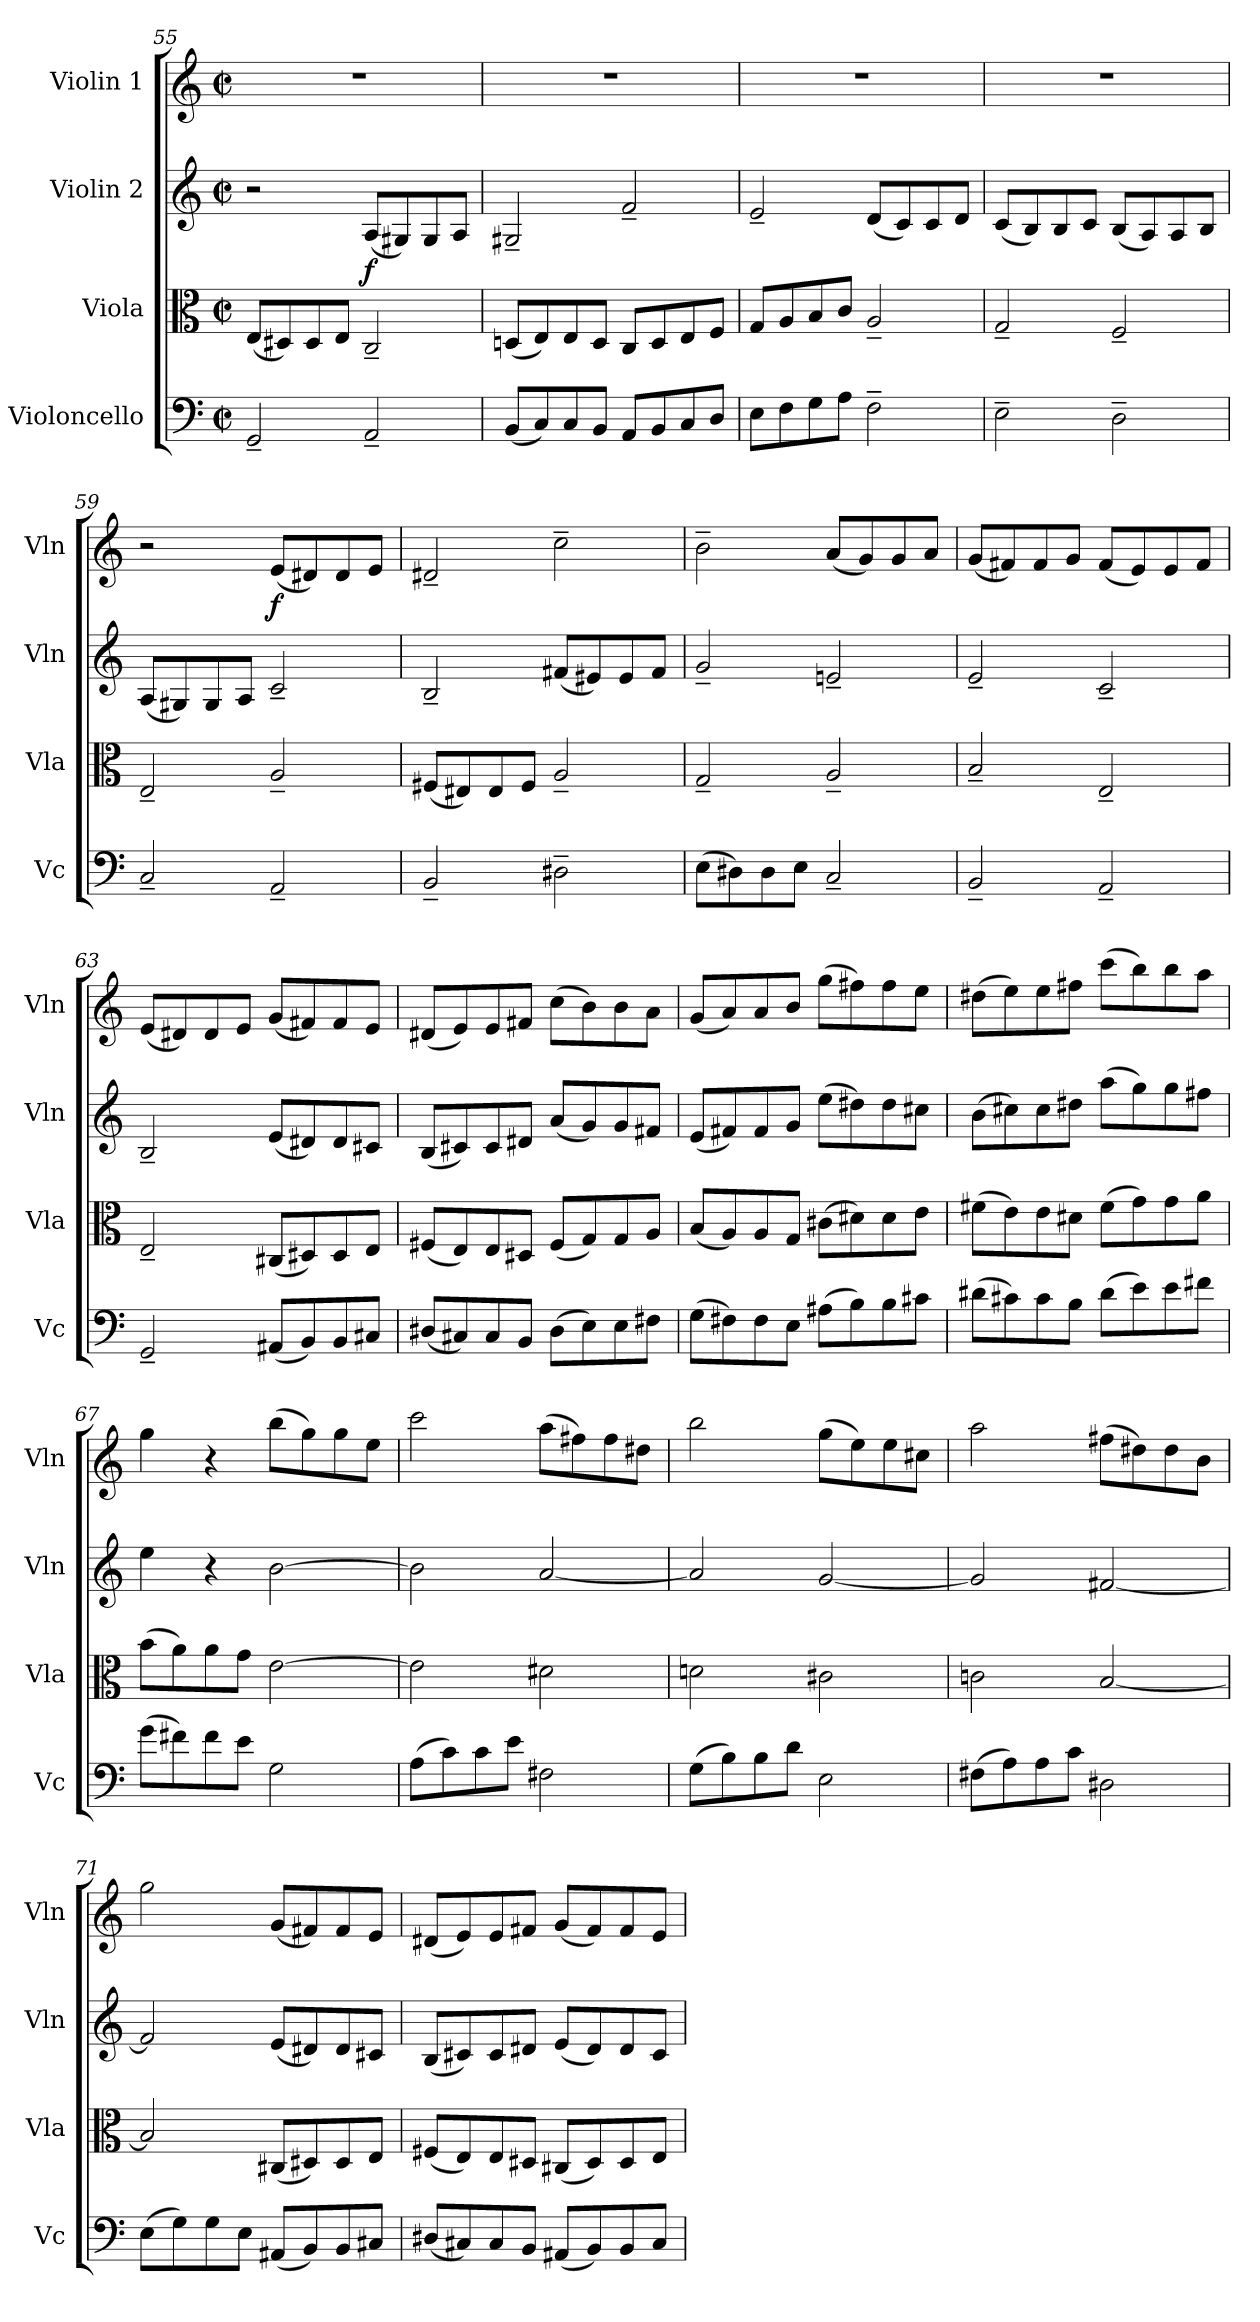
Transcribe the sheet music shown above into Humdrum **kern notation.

**kern	**kern	**kern	**dynam	**kern	**dynam
*part4	*part3	*part2	*part2	*part1	*part1
*staff4	*staff3	*staff2	*staff2	*staff1	*staff1
*I"Violoncello	*I"Viola	*I"Violin 2	*	*I"Violin 1	*
*I'Vc	*I'Vla	*I'Vln	*	*I'Vln	*
*clefF4	*clefC3	*clefG2	*	*clefG2	*
*k[]	*k[]	*k[]	*	*k[]	*
*M2/2	*M2/2	*M2/2	*	*M2/2	*
*met(c|)	*met(c|)	*met(c|)	*	*met(c|)	*
=55	=55	=55	=55	=55	=55
2GG~/	(<8E/L	2r	.	1r	.
.	8D#X/)	.	.	.	.
.	8D#/	.	.	.	.
.	8E/J	.	.	.	.
!	!	!	!LO:DY:b	!	!
2AA~/	2C~/	(<8A/L	f	.	.
.	.	8G#X/)	.	.	.
.	.	8G#/	.	.	.
.	.	8A/J	.	.	.
=56	=56	=56	=56	=56	=56
(<8BB/L	(<8Dn/L	2G#X~/	.	1r	.
8C/)	8E/)	.	.	.	.
8C/	8E/	.	.	.	.
8BB/J	8D/J	.	.	.	.
8AA/L	8C/L	2f~/	.	.	.
8BB/	8D/	.	.	.	.
8C/	8E/	.	.	.	.
8D/J	8F/J	.	.	.	.
=57	=57	=57	=57	=57	=57
8E\L	8G/L	2e~/	.	1r	.
8F\	8A/	.	.	.	.
8G\	8B/	.	.	.	.
8A\J	8c/J	.	.	.	.
2F~\	2A~/	(<8d/L	.	.	.
.	.	8c/)	.	.	.
.	.	8c/	.	.	.
.	.	8d/J	.	.	.
=58	=58	=58	=58	=58	=58
2E~\	2G~/	(<8c/L	.	1r	.
.	.	8B/)	.	.	.
.	.	8B/	.	.	.
.	.	8c/J	.	.	.
2D~\	2F~/	(<8B/L	.	.	.
.	.	8A/)	.	.	.
.	.	8A/	.	.	.
.	.	8B/J	.	.	.
=59	=59	=59	=59	=59	=59
2C~/	2E~/	(<8A/L	.	2r	.
.	.	8G#X/)	.	.	.
.	.	8G#/	.	.	.
.	.	8A/J	.	.	.
!	!	!	!	!	!LO:DY:b
2AA~/	2A~/	2c~/	.	(<8e/L	f
.	.	.	.	8d#X/)	.
.	.	.	.	8d#/	.
.	.	.	.	8e/J	.
!!LO:LB:g=z
=60	=60	=60	=60	=60	=60
2BB~/	(<8F#X/L	2B~/	.	2d#X~/	.
.	8E#X/)	.	.	.	.
.	8E#/	.	.	.	.
.	8F#/J	.	.	.	.
2D#X~\	2A~/	(<8f#X/L	.	2cc~\	.
.	.	8e#X/)	.	.	.
.	.	8e#/	.	.	.
.	.	8f#/J	.	.	.
=61	=61	=61	=61	=61	=61
(>8E\L	2G~/	2g~/	.	2b~\	.
8D#X\)	.	.	.	.	.
8D#\	.	.	.	.	.
8E\J	.	.	.	.	.
2C~/	2A~/	2en~/	.	(<8a/L	.
.	.	.	.	8g/)	.
.	.	.	.	8g/	.
.	.	.	.	8a/J	.
=62	=62	=62	=62	=62	=62
2BB~/	2B~/	2e~/	.	(<8g/L	.
.	.	.	.	8f#X/)	.
.	.	.	.	8f#/	.
.	.	.	.	8g/J	.
2AA~/	2E~/	2c~/	.	(<8f#/L	.
.	.	.	.	8e/)	.
.	.	.	.	8e/	.
.	.	.	.	8f#/J	.
=63	=63	=63	=63	=63	=63
2GG~/	2E~/	2B~/	.	(<8e/L	.
.	.	.	.	8d#X/)	.
.	.	.	.	8d#/	.
.	.	.	.	8e/J	.
(<8AA#X/L	(<8C#X/L	(<8e/L	.	(<8g/L	.
8BB/)	8D#X/)	8d#X/)	.	8f#X/)	.
8BB/	8D#/	8d#/	.	8f#/	.
8C#X/J	8E/J	8c#X/J	.	8e/J	.
=64	=64	=64	=64	=64	=64
(<8D#X/L	(<8F#X/L	(<8B/L	.	(<8d#X/L	.
8C#X/)	8E/)	8c#X/)	.	8e/)	.
8C#/	8E/	8c#/	.	8e/	.
8BB/J	8D#X/J	8d#X/J	.	8f#X/J	.
(>8D#\L	(<8F#/L	(<8a/L	.	(>8cc\L	.
8E\)	8G/)	8g/)	.	8b\)	.
8E\	8G/	8g/	.	8b\	.
8F#X\J	8A/J	8f#X/J	.	8a\J	.
=65	=65	=65	=65	=65	=65
(>8G\L	(<8B/L	(<8e/L	.	(<8g/L	.
8F#X\)	8A/)	8f#X/)	.	8a/)	.
8F#\	8A/	8f#/	.	8a/	.
8E\J	8G/J	8g/J	.	8b/J	.
(>8A#X\L	(>8c#X\L	(>8ee\L	.	(>8gg\L	.
8B\)	8d#X\)	8dd#X\)	.	8ff#X\)	.
8B\	8d#\	8dd#\	.	8ff#\	.
8c#X\J	8e\J	8cc#X\J	.	8ee\J	.
=66	=66	=66	=66	=66	=66
(>8d#X\L	(>8f#X\L	(>8b\L	.	(>8dd#X\L	.
8c#X\)	8e\)	8cc#X\)	.	8ee\)	.
8c#\	8e\	8cc#\	.	8ee\	.
8B\J	8d#X\J	8dd#X\J	.	8ff#X\J	.
(>8d#\L	(>8f#\L	(>8aa\L	.	(>8ccc\L	.
8e\)	8g\)	8gg\)	.	8bb\)	.
8e\	8g\	8gg\	.	8bb\	.
8f#X\J	8a\J	8ff#X\J	.	8aa\J	.
!!LO:PB:g=z
=67	=67	=67	=67	=67	=67
(>8g\L	(>8b\L	4ee\	.	4gg\	.
8f#X\)	8a\)	.	.	.	.
8f#\	8a\	4r	.	4r	.
8e\J	8g\J	.	.	.	.
2G\	[2e\	[2b\	.	(>8bb\L	.
.	.	.	.	8gg\)	.
.	.	.	.	8gg\	.
.	.	.	.	8ee\J	.
=68	=68	=68	=68	=68	=68
(>8A\L	2e\]	2b\]	.	2ccc\	.
8c\)	.	.	.	.	.
8c\	.	.	.	.	.
8e\J	.	.	.	.	.
2F#X\	2d#X\	[2a/	.	(>8aa\L	.
.	.	.	.	8ff#X\)	.
.	.	.	.	8ff#\	.
.	.	.	.	8dd#X\J	.
=69	=69	=69	=69	=69	=69
(>8G\L	2dn\	2a/]	.	2bb\	.
8B\)	.	.	.	.	.
8B\	.	.	.	.	.
8d\J	.	.	.	.	.
2E\	2c#X\	[2g/	.	(>8gg\L	.
.	.	.	.	8ee\)	.
.	.	.	.	8ee\	.
.	.	.	.	8cc#X\J	.
=70	=70	=70	=70	=70	=70
(>8F#X\L	2cn\	2g/]	.	2aa\	.
8A\)	.	.	.	.	.
8A\	.	.	.	.	.
8c\J	.	.	.	.	.
2D#X\	[2B/	[2f#X/	.	(>8ff#X\L	.
.	.	.	.	8dd#X\)	.
.	.	.	.	8dd#\	.
.	.	.	.	8b\J	.
=71	=71	=71	=71	=71	=71
(>8E\L	2B/]	2f#/]	.	2gg\	.
8G\)	.	.	.	.	.
8G\	.	.	.	.	.
8E\J	.	.	.	.	.
(<8AA#X/L	(<8C#X/L	(<8e/L	.	(<8g/L	.
8BB/)	8D#X/)	8d#X/)	.	8f#X/)	.
8BB/	8D#/	8d#/	.	8f#/	.
8C#X/J	8E/J	8c#X/J	.	8e/J	.
=72	=72	=72	=72	=72	=72
(<8D#X/L	(<8F#X/L	(<8B/L	.	(<8d#X/L	.
8C#X/)	8E/)	8c#X/)	.	8e/)	.
8C#/	8E/	8c#/	.	8e/	.
8BB/J	8D#X/J	8d#X/J	.	8f#X/J	.
(<8AA#X/L	(<8C#X/L	(<8e/L	.	(<8g/L	.
8BB/)	8D#/)	8d#/)	.	8f#/)	.
8BB/	8D#/	8d#/	.	8f#/	.
8C#/J	8E/J	8c#/J	.	8e/J	.
=	=	=	=	=	=
*-	*-	*-	*-	*-	*-
